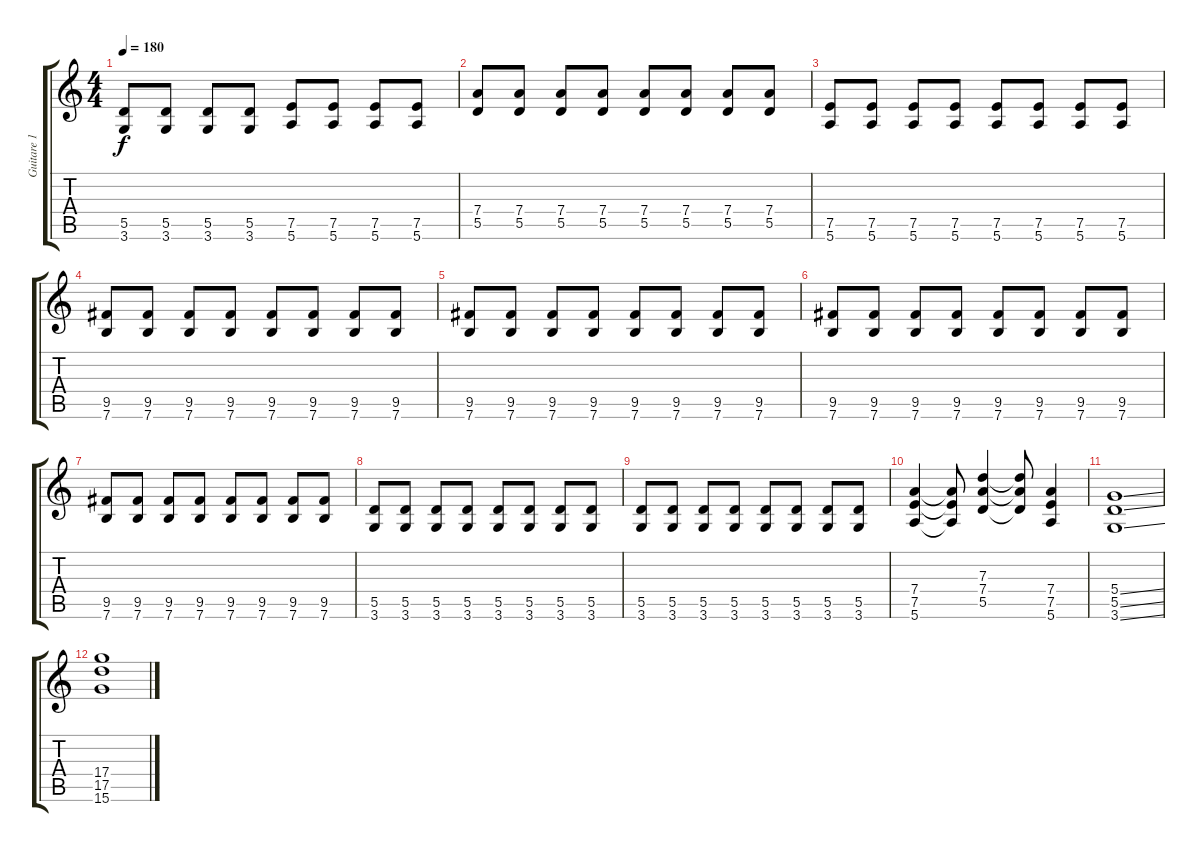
\track ("Guitare 1" "Guitare 1") {instrument distortionguitar}
\staff {score tabs}
\tuning (E4 B3 G3 D3 A2 E2) {hide}
\ts (4 4)
\tempo 180
\clef g2
\ks c
(5.5 3.6).8{dy f} (5.5 3.6).8 (5.5 3.6).8 (5.5 3.6).8 (7.5 5.6).8 (7.5 5.6).8 (7.5 5.6).8 (7.5 5.6).8 |
(7.4 5.5).8 (7.4 5.5).8 (7.4 5.5).8 (7.4 5.5).8 (7.4 5.5).8 (7.4 5.5).8 (7.4 5.5).8 (7.4 5.5).8 |
(7.5 5.6).8 (7.5 5.6).8 (7.5 5.6).8 (7.5 5.6).8 (7.5 5.6).8 (7.5 5.6).8 (7.5 5.6).8 (7.5 5.6).8 |
(9.5 7.6).8 (9.5 7.6).8 (9.5 7.6).8 (9.5 7.6).8 (9.5 7.6).8 (9.5 7.6).8 (9.5 7.6).8 (9.5 7.6).8 |
(9.5 7.6).8 (9.5 7.6).8 (9.5 7.6).8 (9.5 7.6).8 (9.5 7.6).8 (9.5 7.6).8 (9.5 7.6).8 (9.5 7.6).8 |
(9.5 7.6).8 (9.5 7.6).8 (9.5 7.6).8 (9.5 7.6).8 (9.5 7.6).8 (9.5 7.6).8 (9.5 7.6).8 (9.5 7.6).8 |
(9.5 7.6).8 (9.5 7.6).8 (9.5 7.6).8 (9.5 7.6).8 (9.5 7.6).8 (9.5 7.6).8 (9.5 7.6).8 (9.5 7.6).8 |
(5.5 3.6).8 (5.5 3.6).8 (5.5 3.6).8 (5.5 3.6).8 (5.5 3.6).8 (5.5 3.6).8 (5.5 3.6).8 (5.5 3.6).8 |
(5.5 3.6).8 (5.5 3.6).8 (5.5 3.6).8 (5.5 3.6).8 (5.5 3.6).8 (5.5 3.6).8 (5.5 3.6).8 (5.5 3.6).8 |
(7.4 7.5 5.6).4 (7.4{t} 7.5{t} 5.6{t}).8 (7.3 7.4 5.5).4 (7.3{t} 7.4{t} 5.5{t}).8 (7.4 7.5 5.6).4 |
(5.4{ss} 5.5{ss} 3.6{ss}).1 |
(17.4 17.5 15.6).1
